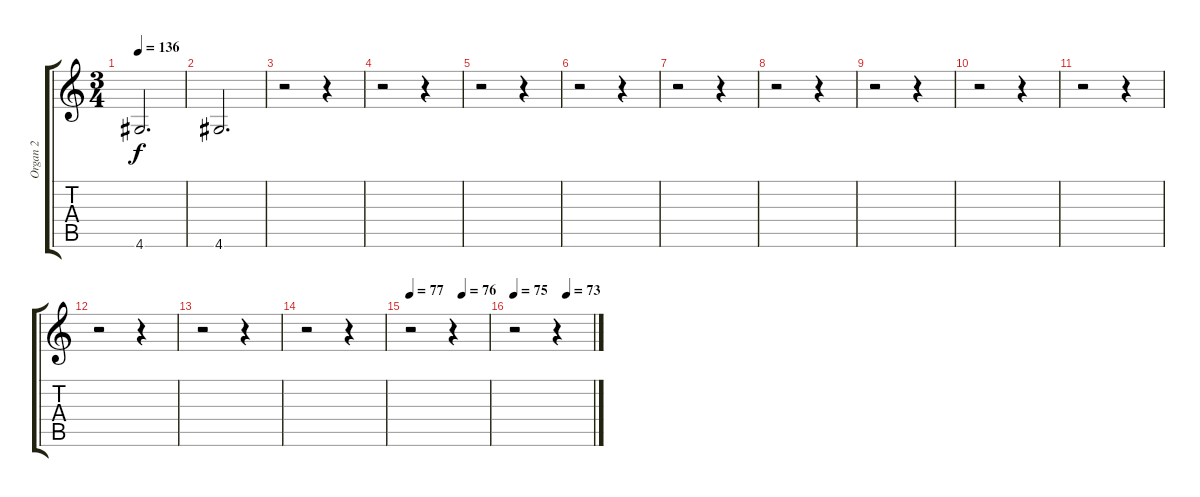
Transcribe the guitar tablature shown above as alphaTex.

\track ("Organ 2" "Organ 2") {instrument acousticguitarsteel}
\staff {score tabs}
\tuning (E4 B3 G3 D3 A2 E2) {hide}
\ts (3 4)
\tempo 136
\clef g2
\ks c
4.6.2{d dy f} |
4.6.2{d} |
r.2 r.4 |
r.2 r.4 |
r.2 r.4 |
r.2 r.4 |
r.2 r.4 |
r.2 r.4 |
r.2 r.4 |
r.2 r.4 |
r.2 r.4 |
r.2 r.4 |
r.2 r.4 |
r.2 r.4 |
\tempo 77
\tempo (76 0.6666666666666666)
r.2 r.4 |
\tempo 75
\tempo (73 0.6666666666666666)
r.2 r.4
